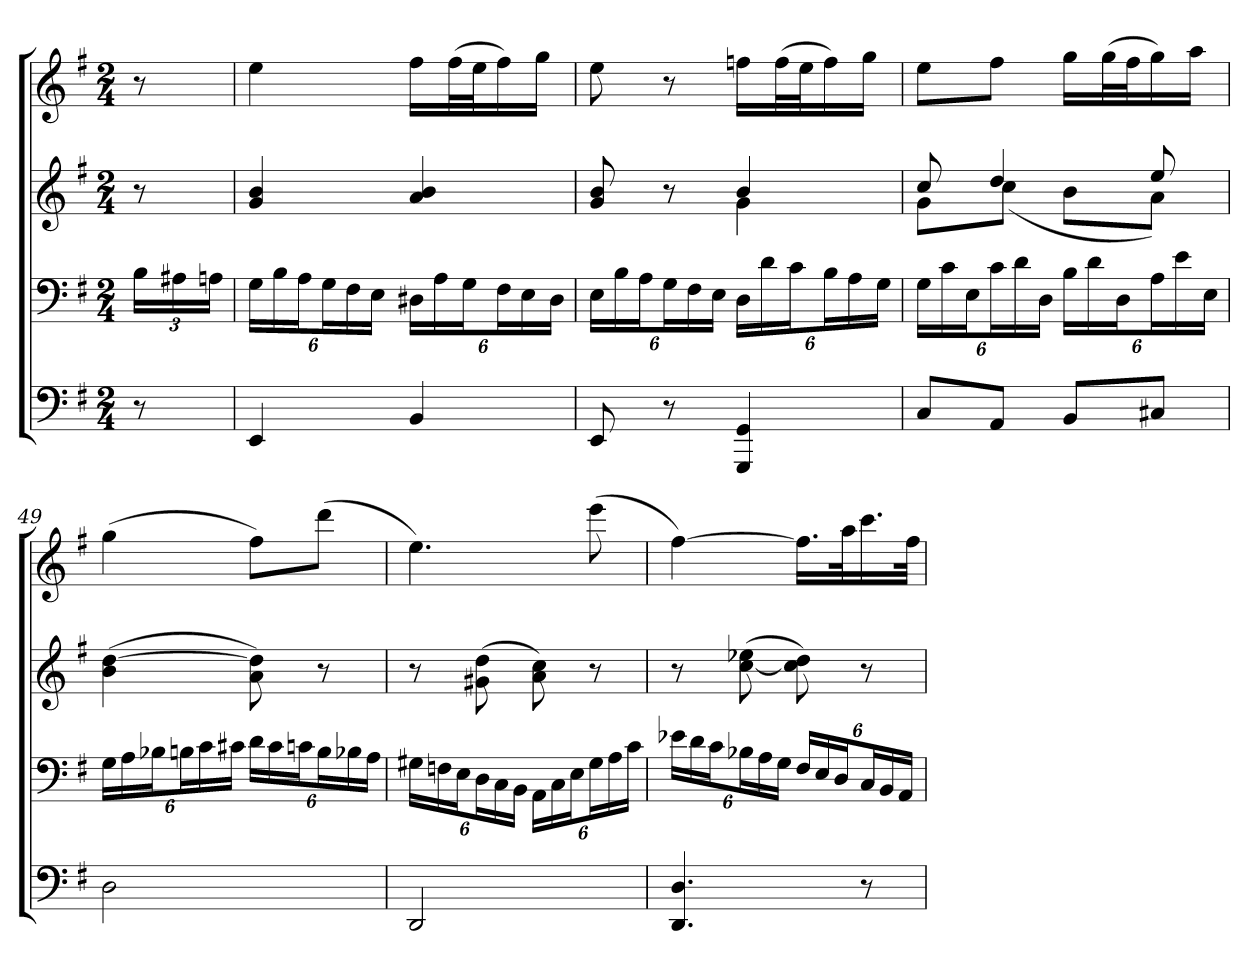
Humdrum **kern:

**kern	**kern	**kern	**kern
*part4	*part3	*part2	*part1
*staff4	*staff3	*staff2	*staff1
*clefF4	*clefF4	*clefG2	*clefG2
*k[f#]	*k[f#]	*k[f#]	*k[f#]
*G:	*G:	*G:	*G:
*M2/4	*M2/4	*M2/4	*M2/4
=	=	=	=
8r	24BLL	8r	8r
.	24A#X	.	.
.	24AnJJ	.	.
=46	=46	=46	=46
4EE	24GLL	4g 4b	4ee
.	24B	.	.
.	24AJ	.	.
.	24GL	.	.
.	24F#	.	.
.	24EJJ	.	.
4BB	24D#XLL	4a 4b	16ff#LL
.	24A	.	.
.	.	.	(32ff#L
.	24GJ	.	.
.	.	.	32eeJ
.	24F#L	.	16ff#)
.	24E	.	.
.	.	.	16ggJJ
.	24D#JJ	.	.
=47	=47	=47	=47
*	*	*^	*
8EE	24ELL	8g 8b	4ryy	8ee
.	24B	.	.	.
.	24AJ	.	.	.
8r	24GL	8r	.	8r
.	24F#	.	.	.
.	24EJJ	.	.	.
4GGG 4GG	24DLL	4b	4g	16ffnLL
.	24d	.	.	.
.	.	.	.	(32ffL
.	24cJ	.	.	.
.	.	.	.	32eeJ
.	24BL	.	.	16ff)
.	24A	.	.	.
.	.	.	.	16ggJJ
.	24GJJ	.	.	.
=48	=48	=48	=48	=48
8CL	24GLL	8cc	8gL	8eeL
.	24c	.	.	.
.	24EJ	.	.	.
8AAJ	24cL	4dd	(8ccJ	8ff#J
.	24d	.	.	.
.	24DJJ	.	.	.
8BBL	24BLL	.	8bL	16ggLL
.	24d	.	.	.
.	.	.	.	(32ggL
.	24DJ	.	.	.
.	.	.	.	32ff#J
8C#XJ	24AL	8ee	8aJ)	16gg)
.	24e	.	.	.
.	.	.	.	16aaJJ
.	24EJJ	.	.	.
*	*	*v	*v	*
=49	=49	=49	=49
2D	24GLL	(4b [4dd	(4gg
.	24A	.	.
.	24B-XJ	.	.
.	24BnL	.	.
.	24c	.	.
.	24c#XJJ	.	.
.	24dLL	8a 8dd])	8ff#L)
.	24c#	.	.
.	24cnJ	.	.
.	24BL	8r	(8dddJ
.	24B-X	.	.
.	24AJJ	.	.
=50	=50	=50	=50
2DD	24G#XLL	8r	4.ee)
.	24Fn	.	.
.	24EJ	.	.
.	24DL	(8g#X 8dd	.
.	24C	.	.
.	24BBJJ	.	.
.	24AALL	8a 8cc)	.
.	24C	.	.
.	24EJ	.	.
.	24G#L	8r	(8eee
.	24A	.	.
.	24cJJ	.	.
=51	=51	=51	=51
4.DD 4.D	24e-XLL	8r	[4ff#)
.	24d	.	.
.	24cJ	.	.
.	24B-XL	([8cc 8ee-X	.
.	24A	.	.
.	24GJJ	.	.
.	24F#LL	8cc] 8dd)	16.ff#LL]
.	24E	.	.
.	24DJ	.	.
.	.	.	32aaK
8r	24CL	8r	16.ccc
.	24BB	.	.
.	24AAJJ	.	.
.	.	.	32ff#JJk
=	=	=	=
*-	*-	*-	*-
